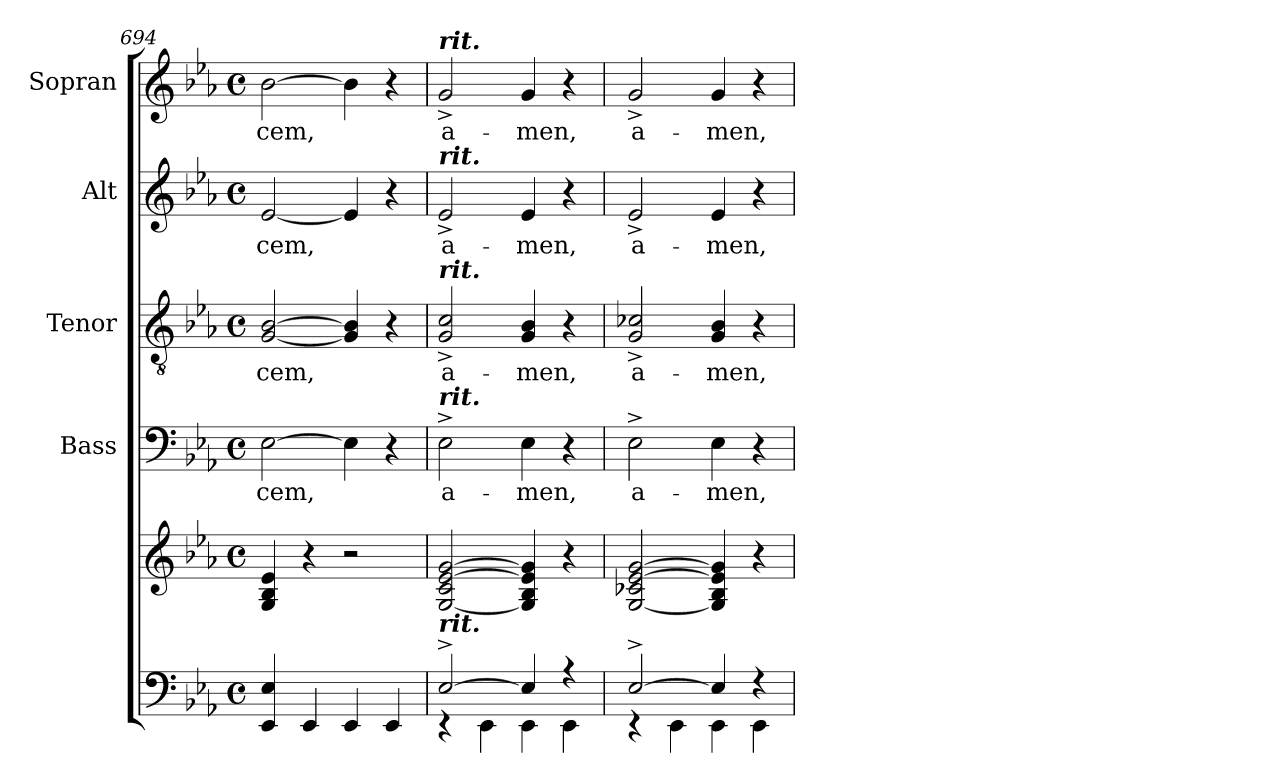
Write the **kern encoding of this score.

**kern	**kern	**kern	**text	**kern	**text	**kern	**text	**kern	**text
*part5	*part5	*part4	*part4	*part3	*part3	*part2	*part2	*part1	*part1
*staff6	*staff5	*staff4	*staff4	*staff3	*staff3	*staff2	*staff2	*staff1	*staff1
*	*	*I"Bass	*	*I"Tenor	*	*I"Alt	*	*I"Sopran	*
*	*	*I'B.	*	*I'T.	*	*I'A.	*	*I'S.	*
*clefF4	*clefG2	*clefF4	*	*clefGv2	*	*clefG2	*	*clefG2	*
*k[b-e-a-]	*k[b-e-a-]	*k[b-e-a-]	*	*k[b-e-a-]	*	*k[b-e-a-]	*	*k[b-e-a-]	*
*E-:	*E-:	*E-:	*	*E-:	*	*E-:	*	*E-:	*
*M4/4	*M4/4	*M4/4	*	*M4/4	*	*M4/4	*	*M4/4	*
*met(c)	*met(c)	*met(c)	*	*met(c)	*	*met(c)	*	*met(c)	*
=694	=694	=694	=694	=694	=694	=694	=694	=694	=694
!	!	!	!LO:LY:b	!	!LO:LY:b	!	!LO:LY:b	!	!LO:LY:b
4EE-/ 4E-/	4G/ 4B-/ 4e-/	[2E-\	-cem,	[2G/ [2B-/	-cem,	[2e-/	-cem,	[2b-\	-cem,
4EE-/	4r	.	.	.	.	.	.	.	.
4EE-/	2r	4E-\]	.	4G/] 4B-/]	.	4e-/]	.	4b-\]	.
4EE-/	.	4r	.	4r	.	4r	.	4r	.
!!LO:LB:g=z
=695	=695	=695	=695	=695	=695	=695	=695	=695	=695
*^	*	*	*	*	*	*	*	*	*
!	!	!	!	!	!	!	!	!	!LO:TX:a:Bi:t=rit.	!
!	!	!	!	!	!	!	!LO:TX:a:Bi:t=rit.	!	!	!
!	!	!	!	!	!LO:TX:a:Bi:t=rit.	!	!	!	!	!
!	!	!	!LO:TX:a:Bi:t=rit.	!	!	!	!	!	!	!
!	!	!LO:TX:b:Bi:t=rit.	!	!	!	!	!	!	!	!
!	!	!	!	!LO:LY:b	!	!LO:LY:b	!	!LO:LY:b	!	!LO:LY:b
[>2E-^>/	4rEE	[2G/ 2c/ [2e-/ [2g/	2E-^>\	a-	2G/^> 2c/^>	a-	2e-^>/	a-	2g^>/	a-
.	4EE-\	.	.	.	.	.	.	.	.	.
!	!	!	!	!LO:LY:b	!	!LO:LY:b	!	!LO:LY:b	!	!LO:LY:b
4E-/]	4EE-\	4G/] 4B-/ 4e-/] 4g/]	4E-\	-men,	4G/ 4B-/	-men,	4e-/	-men,	4g/	-men,
4rG	4EE-\	4r	4r	.	4r	.	4r	.	4r	.
=696	=696	=696	=696	=696	=696	=696	=696	=696	=696	=696
!	!	!	!	!LO:LY:b	!	!LO:LY:b	!	!LO:LY:b	!	!LO:LY:b
[>2E-^>/	4rEE	[2G/ 2c-X/ [2e-/ [2g/	2E-^>\	a-	2G/^> 2c-X/^>	a-	2e-^>/	a-	2g^>/	a-
.	4EE-\	.	.	.	.	.	.	.	.	.
!	!	!	!	!LO:LY:b	!	!LO:LY:b	!	!LO:LY:b	!	!LO:LY:b
4E-/]	4EE-\	4G/] 4B-/ 4e-/] 4g/]	4E-\	-men,	4G/ 4B-/	-men,	4e-/	-men,	4g/	-men,
4rF	4EE-\	4r	4r	.	4r	.	4r	.	4r	.
*v	*v	*	*	*	*	*	*	*	*	*
=	=	=	=	=	=	=	=	=	=
*-	*-	*-	*-	*-	*-	*-	*-	*-	*-
